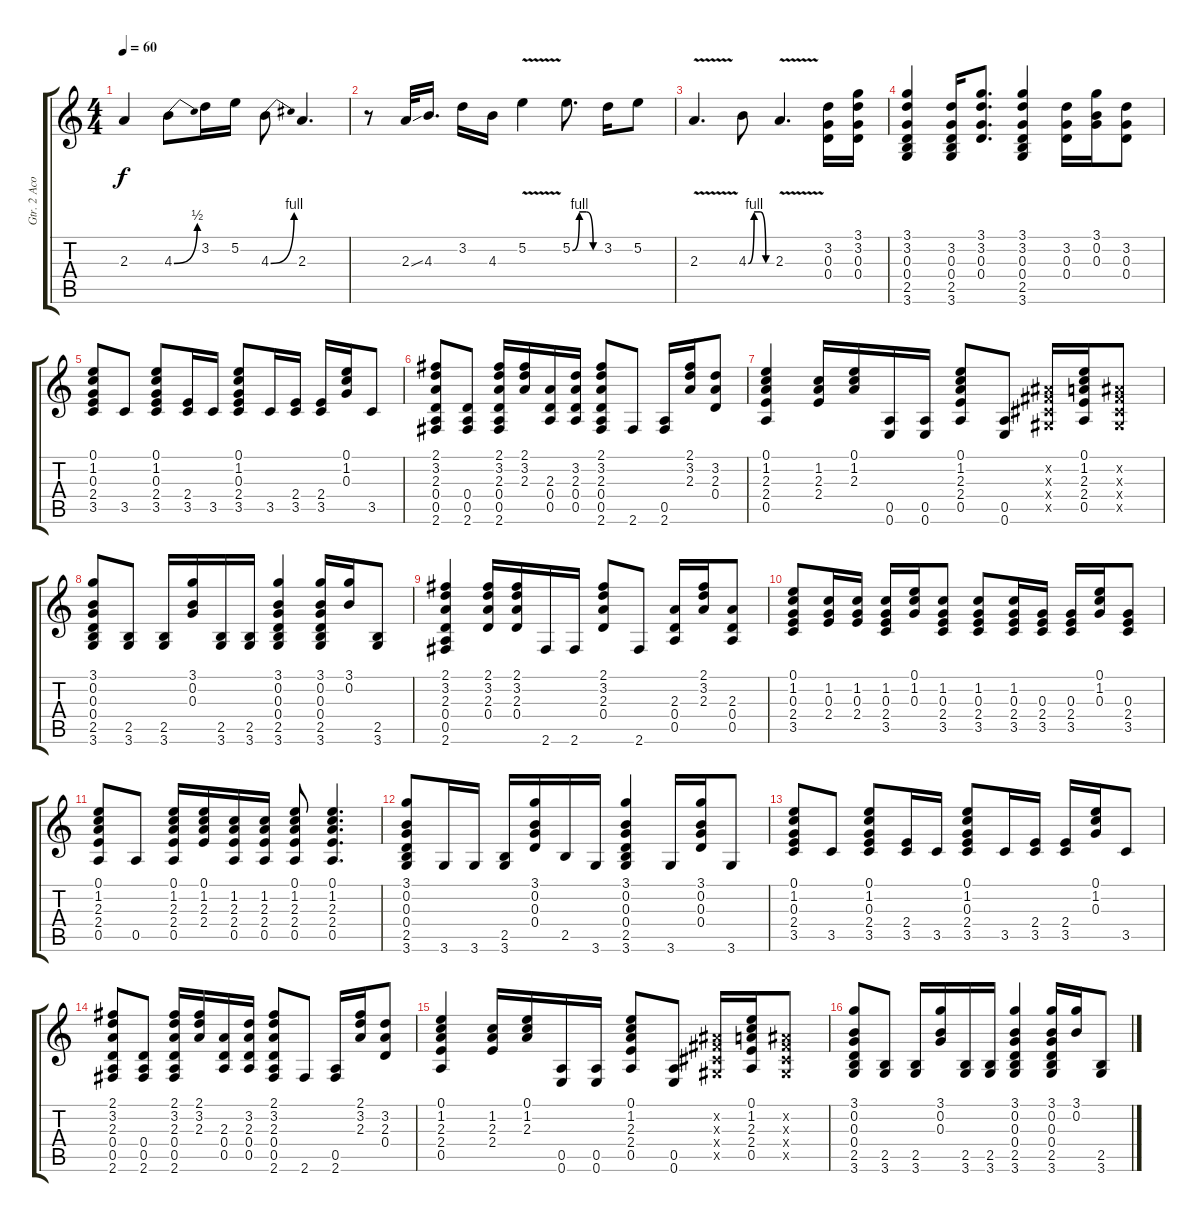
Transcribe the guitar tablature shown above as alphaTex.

\track ("Gtr. 2 Acous." "Gtr. 2 Aco") {instrument acousticguitarsteel}
\staff {score tabs}
\tuning (E4 B3 G3 D3 A2 E2) {hide}
\ts (4 4)
\tempo 60
\clef g2
\ks c
2.3.4{dy f} 4.3{be (bend 0 0 60 2)}.8 3.2.16 5.2.16 4.3{be (bend 0 0 60 4)}.8 2.3.4{d} |
r.8 2.3{ss}.32 4.3.16{d} 3.2.16 4.3.16 5.2{v}.4 5.2{be (custom 0 0 15 4 30 4 45 0 60 0)}.8{d} 3.2.16 5.2.8 |
2.3{v}.4{d} 4.3{be (custom 0 0 15 4 30 4 45 0 60 0)}.8 2.3{v}.4{d} (3.2 0.3 0.4).16 (3.1 3.2 0.3 0.4).16 |
(3.1 3.2 0.3 0.4 2.5 3.6).4 (3.2 0.3 0.4 2.5 3.6).16 (3.1 3.2 0.3 0.4).8{d} (3.1 3.2 0.3 0.4 2.5 3.6).4 (3.2 0.3 0.4).16 (3.1 0.2 0.3).16 (3.2 0.3 0.4).8 |
(0.1 1.2 0.3 2.4 3.5).8 3.5.8 (0.1 1.2 0.3 2.4 3.5).8 (2.4 3.5).16 3.5.16 (0.1 1.2 0.3 2.4 3.5).8 3.5.16 (2.4 3.5).16 (2.4 3.5).16 (0.1 1.2 0.3).16 3.5.8 |
(2.1 3.2 2.3 0.4 0.5 2.6).8 (0.4 0.5 2.6).8 (2.1 3.2 2.3 0.4 0.5 2.6).16 (2.1 3.2 2.3).16 (2.3 0.4 0.5).16 (3.2 2.3 0.4 0.5).16 (2.1 3.2 2.3 0.4 0.5 2.6).8 2.6.8 (0.5 2.6).16 (2.1 3.2 2.3).16 (3.2 2.3 0.4).8 |
(0.1 1.2 2.3 2.4 0.5).4 (1.2 2.3 2.4).16 (0.1 1.2 2.3).16 (0.5 0.6).16 (0.5 0.6).16 (0.1 1.2 2.3 2.4 0.5).8 (0.5 0.6).8 (-1.2{x} -1.3{x} -1.4{x} -1.5{x}).16 (0.1 1.2 2.3 2.4 0.5).16 (-1.2{x} -1.3{x} -1.4{x} -1.5{x}).8 |
(3.1 0.2 0.3 0.4 2.5 3.6).8 (2.5 3.6).8 (2.5 3.6).16 (3.1 0.2 0.3).16 (2.5 3.6).16 (2.5 3.6).16 (3.1 0.2 0.3 0.4 2.5 3.6).4 (3.1 0.2 0.3 0.4 2.5 3.6).16 (3.1 0.2).16 (2.5 3.6).8 |
(2.1 3.2 2.3 0.4 0.5 2.6).4 (2.1 3.2 2.3 0.4).16 (2.1 3.2 2.3 0.4).16 2.6.16 2.6.16 (2.1 3.2 2.3 0.4).8 2.6.8 (2.3 0.4 0.5).16 (2.1 3.2 2.3).16 (2.3 0.4 0.5).8 |
(0.1 1.2 0.3 2.4 3.5).8 (1.2 0.3 2.4).16 (1.2 0.3 2.4).16 (1.2 0.3 2.4 3.5).16 (0.1 1.2 0.3).16 (1.2 0.3 2.4 3.5).8 (1.2 0.3 2.4 3.5).8 (1.2 0.3 2.4 3.5).16 (0.3 2.4 3.5).16 (0.3 2.4 3.5).16 (0.1 1.2 0.3).16 (0.3 2.4 3.5).8 |
(0.1 1.2 2.3 2.4 0.5).8 0.5.8 (0.1 1.2 2.3 2.4 0.5).16 (0.1 1.2 2.3 2.4).16 (1.2 2.3 2.4 0.5).16 (1.2 2.3 2.4 0.5).16 (0.1 1.2 2.3 2.4 0.5).8 (0.1 1.2 2.3 2.4 0.5).4{d} |
(3.1 0.2 0.3 0.4 2.5 3.6).8 3.6.16 3.6.16 (2.5 3.6).16 (3.1 0.2 0.3 0.4).16 2.5.16 3.6.16 (3.1 0.2 0.3 0.4 2.5 3.6).4 3.6.16 (3.1 0.2 0.3 0.4).16 3.6.8 |
(0.1 1.2 0.3 2.4 3.5).8 3.5.8 (0.1 1.2 0.3 2.4 3.5).8 (2.4 3.5).16 3.5.16 (0.1 1.2 0.3 2.4 3.5).8 3.5.16 (2.4 3.5).16 (2.4 3.5).16 (0.1 1.2 0.3).16 3.5.8 |
(2.1 3.2 2.3 0.4 0.5 2.6).8 (0.4 0.5 2.6).8 (2.1 3.2 2.3 0.4 0.5 2.6).16 (2.1 3.2 2.3).16 (2.3 0.4 0.5).16 (3.2 2.3 0.4 0.5).16 (2.1 3.2 2.3 0.4 0.5 2.6).8 2.6.8 (0.5 2.6).16 (2.1 3.2 2.3).16 (3.2 2.3 0.4).8 |
(0.1 1.2 2.3 2.4 0.5).4 (1.2 2.3 2.4).16 (0.1 1.2 2.3).16 (0.5 0.6).16 (0.5 0.6).16 (0.1 1.2 2.3 2.4 0.5).8 (0.5 0.6).8 (-1.2{x} -1.3{x} -1.4{x} -1.5{x}).16 (0.1 1.2 2.3 2.4 0.5).16 (-1.2{x} -1.3{x} -1.4{x} -1.5{x}).8 |
(3.1 0.2 0.3 0.4 2.5 3.6).8 (2.5 3.6).8 (2.5 3.6).16 (3.1 0.2 0.3).16 (2.5 3.6).16 (2.5 3.6).16 (3.1 0.2 0.3 0.4 2.5 3.6).4 (3.1 0.2 0.3 0.4 2.5 3.6).16 (3.1 0.2).16 (2.5 3.6).8
